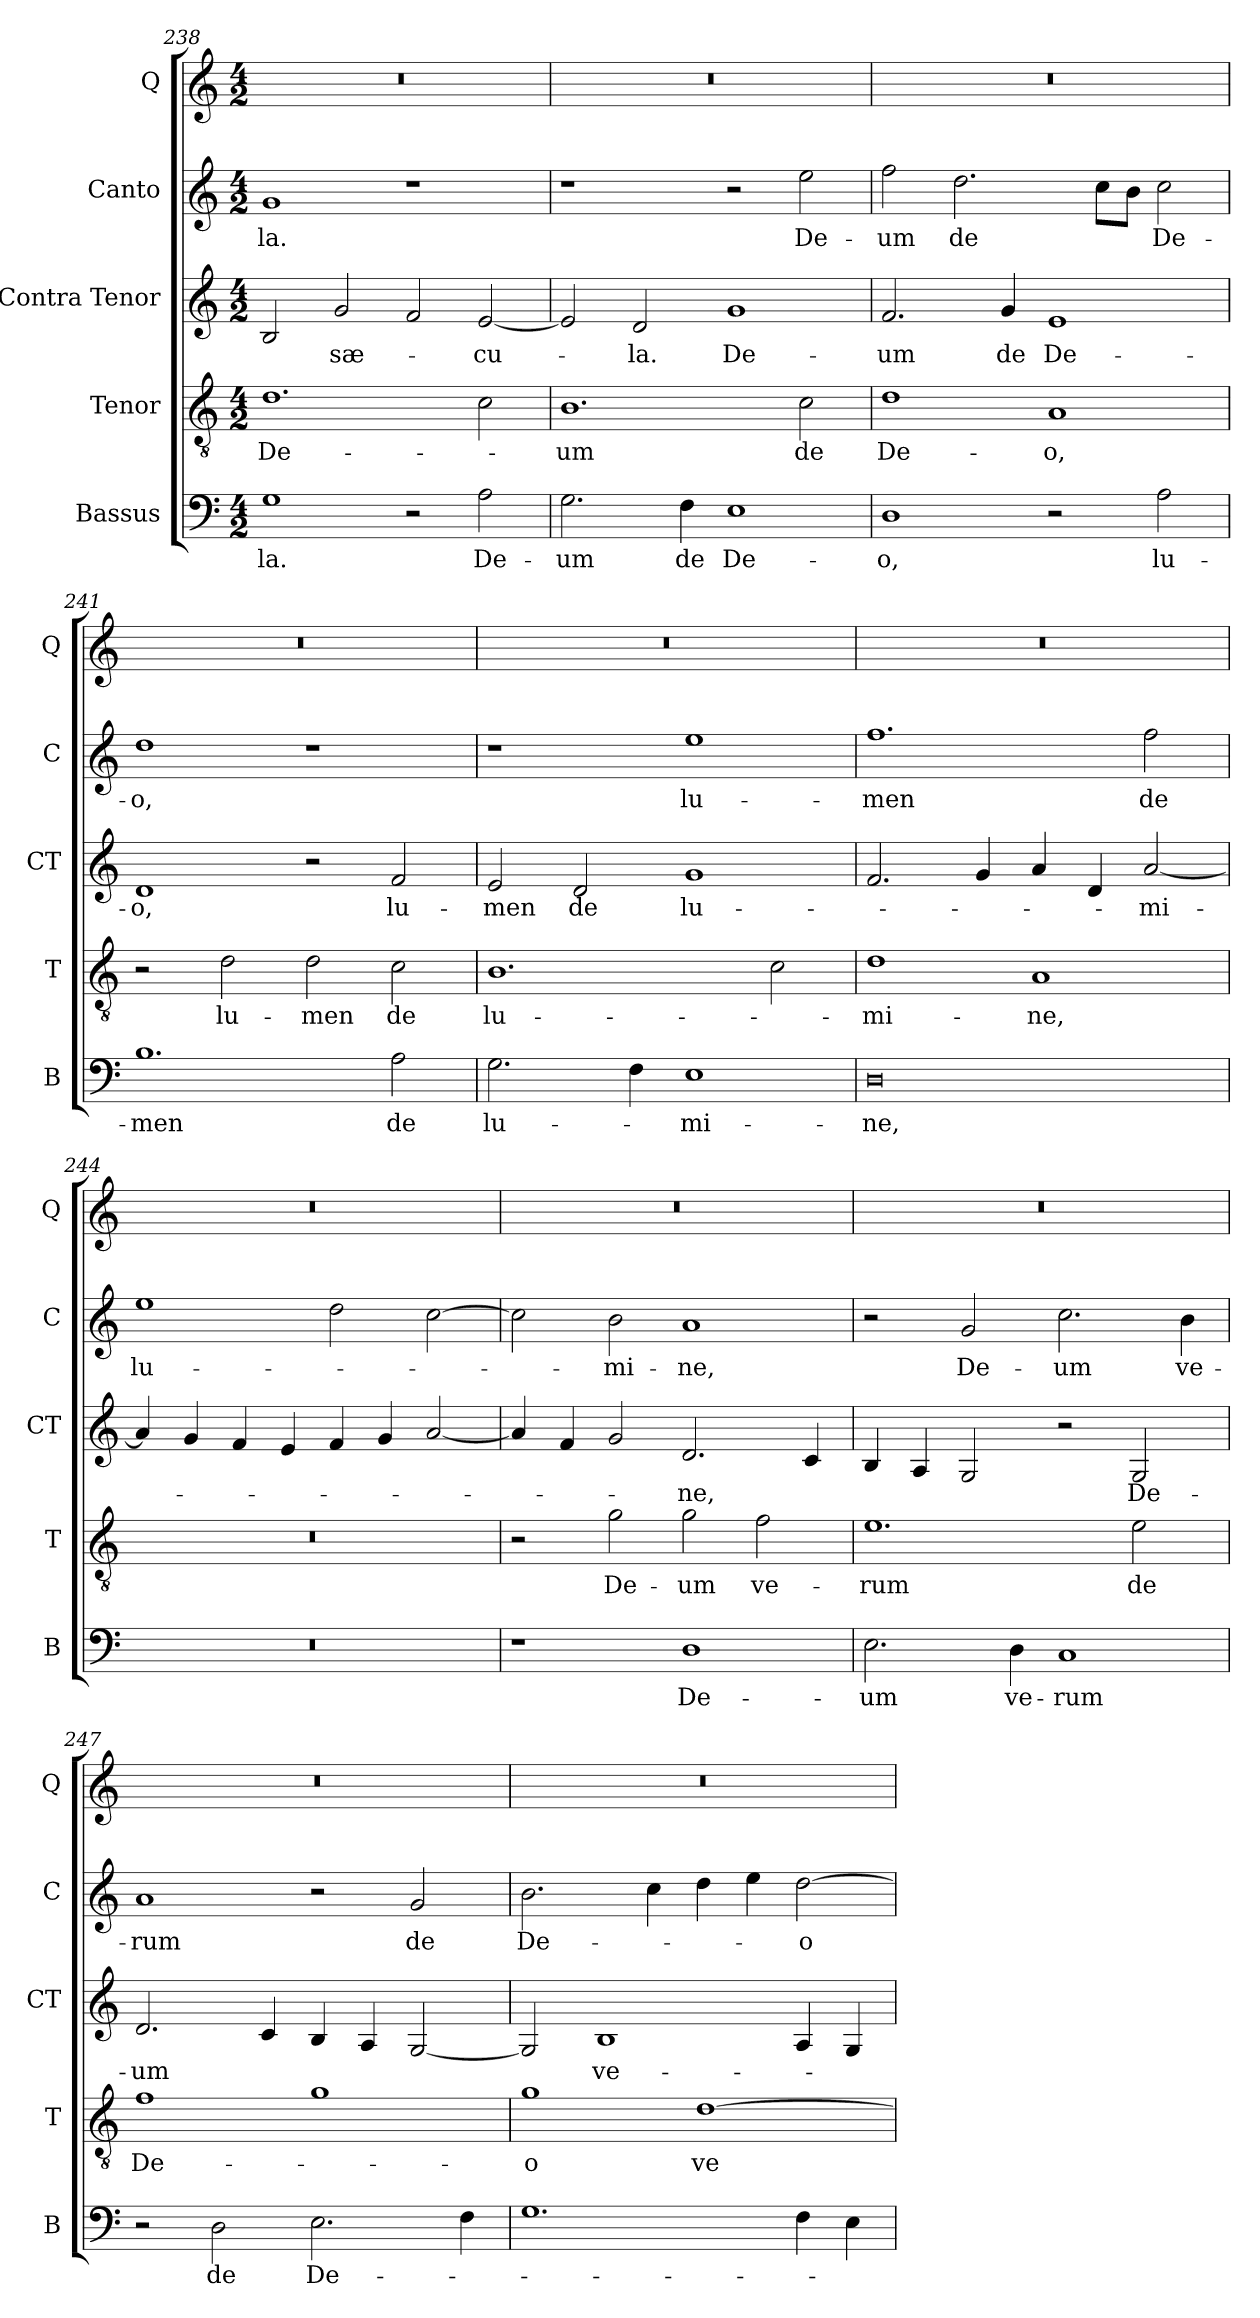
**kern	**text	**kern	**text	**kern	**text	**kern	**text	**kern
*part5	*part5	*part4	*part4	*part3	*part3	*part2	*part2	*part1
*staff5	*staff5	*staff4	*staff4	*staff3	*staff3	*staff2	*staff2	*staff1
*I"Bassus	*	*I"Tenor	*	*I"Contra Tenor	*	*I"Canto	*	*I"Q
*I'B	*	*I'T	*	*I'CT	*	*I'C	*	*I'Q
*clefF4	*	*clefGv2	*	*clefG2	*	*clefG2	*	*clefG2
*k[]	*	*k[]	*	*k[]	*	*k[]	*	*k[]
*C:	*	*C:	*	*C:	*	*C:	*	*C:
*M4/2	*	*M4/2	*	*M4/2	*	*M4/2	*	*M4/2
=238	=238	=238	=238	=238	=238	=238	=238	=238
!	!LO:LY:b	!	!	!	!	!	!	!
!	!	!	!LO:LY:b	!	!	!	!	!
!	!	!	!	!	!	!	!LO:LY:b	!
1G	-la.	1.d	De-	2B/	.	1g	-la.	0r
!	!	!	!	!	!LO:LY:b	!	!	!
.	.	.	.	2g/	sæ-	.	.	.
2r	.	.	.	2f/	.	1r	.	.
!	!LO:LY:b	!	!	!	!	!	!	!
!	!	!	!	!	!LO:LY:b	!	!	!
2A\	De-	2c\	.	[2e/	-cu-	.	.	.
=239	=239	=239	=239	=239	=239	=239	=239	=239
!	!LO:LY:b	!	!	!	!	!	!	!
!	!	!	!LO:LY:b	!	!	!	!	!
2.G\	-um	1.B	-um	2e/]	.	1r	.	0r
!	!	!	!	!	!LO:LY:b	!	!	!
.	.	.	.	2d/	-la.	.	.	.
!	!LO:LY:b	!	!	!	!	!	!	!
4F\	de	.	.	.	.	.	.	.
!	!LO:LY:b	!	!	!	!	!	!	!
!	!	!	!	!	!LO:LY:b	!	!	!
1E	De-	.	.	1g	De-	2r	.	.
!	!	!	!LO:LY:b	!	!	!	!	!
!	!	!	!	!	!	!	!LO:LY:b	!
.	.	2c\	de	.	.	2ee\	De-	.
=240	=240	=240	=240	=240	=240	=240	=240	=240
!	!LO:LY:b	!	!	!	!	!	!	!
!	!	!	!LO:LY:b	!	!	!	!	!
!	!	!	!	!	!LO:LY:b	!	!	!
!	!	!	!	!	!	!	!LO:LY:b	!
1D	-o,	1d	De-	2.f/	-um	2ff\	-um	0r
!	!	!	!	!	!	!	!LO:LY:b	!
.	.	.	.	.	.	2.dd\	de	.
!	!	!	!	!	!LO:LY:b	!	!	!
.	.	.	.	4g/	de	.	.	.
!	!	!	!LO:LY:b	!	!	!	!	!
!	!	!	!	!	!LO:LY:b	!	!	!
2r	.	1A	-o,	1e	De-	.	.	.
.	.	.	.	.	.	8cc\L	.	.
.	.	.	.	.	.	8b\J	.	.
!	!LO:LY:b	!	!	!	!	!	!	!
!	!	!	!	!	!	!	!LO:LY:b	!
2A\	lu-	.	.	.	.	2cc\	De-	.
!!LO:LB:g=z
=241	=241	=241	=241	=241	=241	=241	=241	=241
!	!LO:LY:b	!	!	!	!	!	!	!
!	!	!	!	!	!LO:LY:b	!	!	!
!	!	!	!	!	!	!	!LO:LY:b	!
1.B	-men	2r	.	1d	-o,	1dd	-o,	0r
!	!	!	!LO:LY:b	!	!	!	!	!
.	.	2d\	lu-	.	.	.	.	.
!	!	!	!LO:LY:b	!	!	!	!	!
.	.	2d\	-men	2r	.	1r	.	.
!	!LO:LY:b	!	!	!	!	!	!	!
!	!	!	!LO:LY:b	!	!	!	!	!
!	!	!	!	!	!LO:LY:b	!	!	!
2A\	de	2c\	de	2f/	lu-	.	.	.
=242	=242	=242	=242	=242	=242	=242	=242	=242
!	!LO:LY:b	!	!	!	!	!	!	!
!	!	!	!LO:LY:b	!	!	!	!	!
!	!	!	!	!	!LO:LY:b	!	!	!
2.G\	lu-	1.B	lu-	2e/	-men	1r	.	0r
!	!	!	!	!	!LO:LY:b	!	!	!
.	.	.	.	2d/	de	.	.	.
4F\	.	.	.	.	.	.	.	.
!	!LO:LY:b	!	!	!	!	!	!	!
!	!	!	!	!	!LO:LY:b	!	!	!
!	!	!	!	!	!	!	!LO:LY:b	!
1E	-mi-	.	.	1g	lu-	1ee	lu-	.
.	.	2c\	.	.	.	.	.	.
=243	=243	=243	=243	=243	=243	=243	=243	=243
!	!LO:LY:b	!	!	!	!	!	!	!
!	!	!	!LO:LY:b	!	!	!	!	!
!	!	!	!	!	!	!	!LO:LY:b	!
0D	-ne,	1d	-mi-	2.f/	.	1.ff	-men	0r
.	.	.	.	4g/	.	.	.	.
!	!	!	!LO:LY:b	!	!	!	!	!
.	.	1A	-ne,	4a/	.	.	.	.
.	.	.	.	4d/	.	.	.	.
!	!	!	!	!	!LO:LY:b	!	!	!
!	!	!	!	!	!	!	!LO:LY:b	!
.	.	.	.	[2a/	-mi-	2ff\	de	.
=244	=244	=244	=244	=244	=244	=244	=244	=244
!	!	!	!	!	!	!	!LO:LY:b	!
0r	.	0r	.	4a/]	.	1ee	lu-	0r
.	.	.	.	4g/	.	.	.	.
.	.	.	.	4f/	.	.	.	.
.	.	.	.	4e/	.	.	.	.
.	.	.	.	4f/	.	2dd\	.	.
.	.	.	.	4g/	.	.	.	.
.	.	.	.	[2a/	.	[2cc\	.	.
=245	=245	=245	=245	=245	=245	=245	=245	=245
1r	.	2r	.	4a/]	.	2cc\]	.	0r
.	.	.	.	4f/	.	.	.	.
!	!	!	!LO:LY:b	!	!	!	!	!
!	!	!	!	!	!	!	!LO:LY:b	!
.	.	2g\	De-	2g/	.	2b\	-mi-	.
!	!LO:LY:b	!	!	!	!	!	!	!
!	!	!	!LO:LY:b	!	!	!	!	!
!	!	!	!	!	!LO:LY:b	!	!	!
!	!	!	!	!	!	!	!LO:LY:b	!
1D	De-	2g\	-um	2.d/	-ne,	1a	-ne,	.
!	!	!	!LO:LY:b	!	!	!	!	!
.	.	2f\	ve-	.	.	.	.	.
.	.	.	.	4c/	.	.	.	.
!!LO:LB:g=z
=246	=246	=246	=246	=246	=246	=246	=246	=246
!	!LO:LY:b	!	!	!	!	!	!	!
!	!	!	!LO:LY:b	!	!	!	!	!
2.E\	-um	1.e	-rum	4B/	.	2r	.	0r
.	.	.	.	4A/	.	.	.	.
!	!	!	!	!	!	!	!LO:LY:b	!
.	.	.	.	2G/	.	2g/	De-	.
!	!LO:LY:b	!	!	!	!	!	!	!
4D\	ve-	.	.	.	.	.	.	.
!	!LO:LY:b	!	!	!	!	!	!	!
!	!	!	!	!	!	!	!LO:LY:b	!
1C	-rum	.	.	2r	.	2.cc\	-um	.
!	!	!	!LO:LY:b	!	!	!	!	!
!	!	!	!	!	!LO:LY:b	!	!	!
.	.	2e\	de	2G/	De-	.	.	.
!	!	!	!	!	!	!	!LO:LY:b	!
.	.	.	.	.	.	4b\	ve-	.
=247	=247	=247	=247	=247	=247	=247	=247	=247
!	!	!	!LO:LY:b	!	!	!	!	!
!	!	!	!	!	!LO:LY:b	!	!	!
!	!	!	!	!	!	!	!LO:LY:b	!
2r	.	1f	De-	2.d/	-um	1a	-rum	0r
!	!LO:LY:b	!	!	!	!	!	!	!
2D\	de	.	.	.	.	.	.	.
.	.	.	.	4c/	.	.	.	.
!	!LO:LY:b	!	!	!	!	!	!	!
2.E\	De-	1g	.	4B/	.	2r	.	.
.	.	.	.	4A/	.	.	.	.
!	!	!	!	!	!	!	!LO:LY:b	!
.	.	.	.	[2G/	.	2g/	de	.
4F\	.	.	.	.	.	.	.	.
=248	=248	=248	=248	=248	=248	=248	=248	=248
!	!	!	!LO:LY:b	!	!	!	!	!
!	!	!	!	!	!	!	!LO:LY:b	!
1.G	.	1g	-o	2G/]	.	2.b\	De-	0r
!	!	!	!	!	!LO:LY:b	!	!	!
.	.	.	.	1B	ve-	.	.	.
.	.	.	.	.	.	4cc\	.	.
!	!	!	!LO:LY:b	!	!	!	!	!
.	.	[1d	ve-	.	.	4dd\	.	.
.	.	.	.	.	.	4ee\	.	.
!	!	!	!	!	!	!	!LO:LY:b	!
4F\	.	.	.	4A/	.	[2dd\	-o	.
4E\	.	.	.	4G/	.	.	.	.
=	=	=	=	=	=	=	=	=
*-	*-	*-	*-	*-	*-	*-	*-	*-
